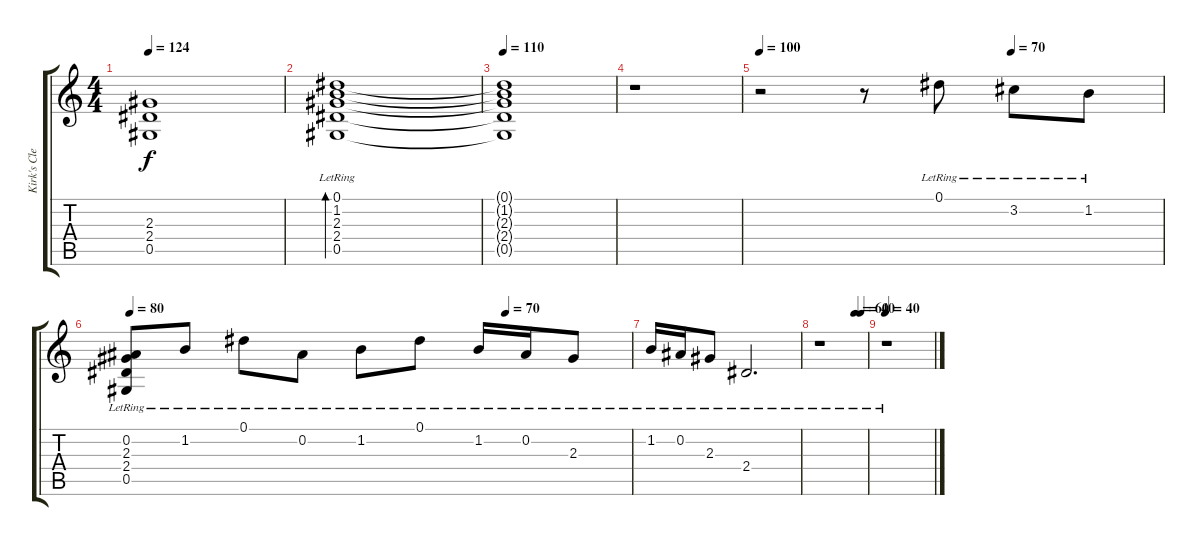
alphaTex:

\track ("Kirk's Clean" "Kirk's Cle") {instrument electricguitarclean}
\staff {score tabs}
\tuning (Eb4 Bb3 Gb3 Db3 Ab2 Eb2) {hide}
\ts (4 4)
\tempo 124
\clef g2
\ks c
(2.3{t} 2.4{t} 0.5{t}).1{dy f} |
(0.1{lr} 1.2{lr} 2.3{lr} 2.4{lr} 0.5{lr}).1{bd 240} |
\tempo 110
(0.1{t} 1.2{t} 2.3{t} 2.4{t} 0.5{t}).1 |
r.1 |
\tempo 100
\tempo (70 0.625)
r.2 r.8 0.1{lr}.8 3.2{lr}.8 1.2{lr}.8 |
\tempo 80
\tempo (70 0.75)
(0.2{lr} 2.3{lr} 2.4{lr} 0.5{lr}).8 1.2{lr}.8 0.1{lr}.8 0.2{lr}.8 1.2{lr}.8 0.1{lr}.8 1.2{lr}.16 0.2{lr}.16 2.3{lr}.8 |
1.2{lr}.16 0.2{lr}.16 2.3{lr}.8 2.4{lr}.2{d} |
\tempo (60 0.75)
\tempo (40 0.875)
r.1 |
\tempo 40
r.1
